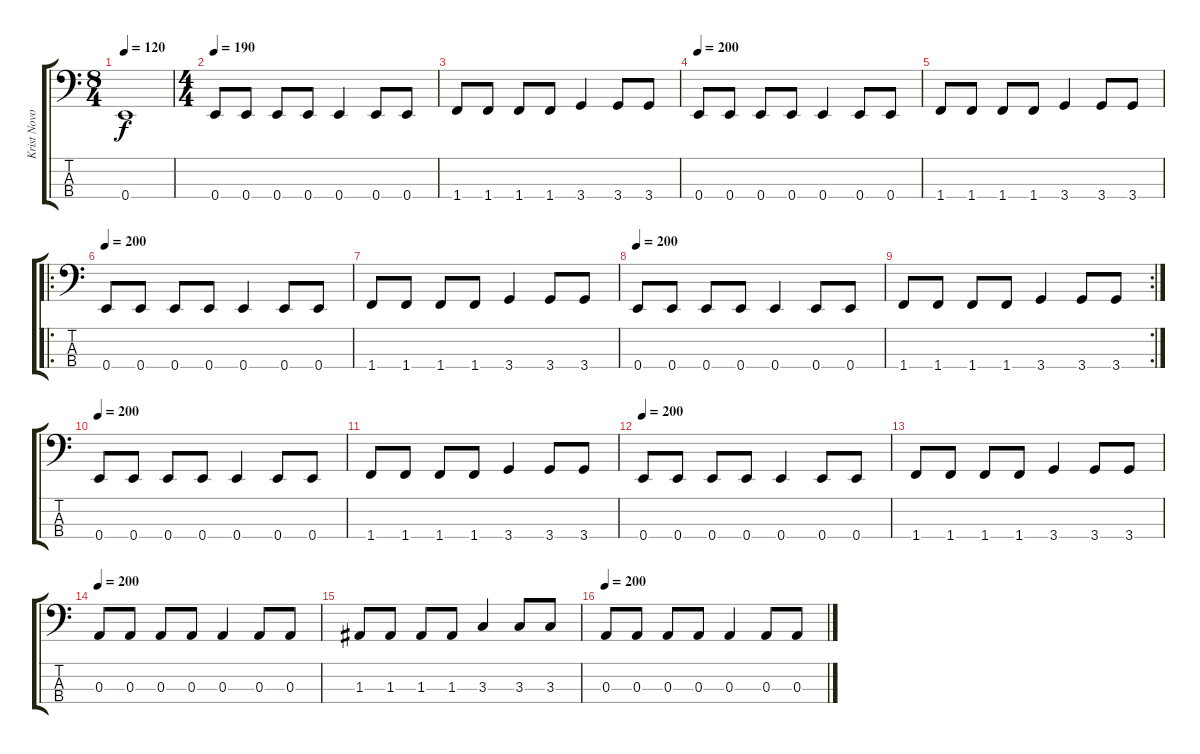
\track ("Krist Novoselic" "Krist Novo") {instrument electricbasspick}
\staff {score tabs}
\tuning (G2 D2 A1 E1) {hide}
\ts (8 4)
\tempo 120
\clef f4
\ks c
0.4.1{dy f} |
\ts (4 4)
\tempo 190
0.4.8 0.4.8 0.4.8 0.4.8 0.4.4 0.4.8 0.4.8 |
1.4.8 1.4.8 1.4.8 1.4.8 3.4.4 3.4.8 3.4.8 |
\tempo 200
0.4.8 0.4.8 0.4.8 0.4.8 0.4.4 0.4.8 0.4.8 |
1.4.8 1.4.8 1.4.8 1.4.8 3.4.4 3.4.8 3.4.8 |
\ro
\tempo 200
0.4.8 0.4.8 0.4.8 0.4.8 0.4.4 0.4.8 0.4.8 |
1.4.8 1.4.8 1.4.8 1.4.8 3.4.4 3.4.8 3.4.8 |
\tempo 200
0.4.8 0.4.8 0.4.8 0.4.8 0.4.4 0.4.8 0.4.8 |
\rc 2
1.4.8 1.4.8 1.4.8 1.4.8 3.4.4 3.4.8 3.4.8 |
\tempo 200
0.4.8 0.4.8 0.4.8 0.4.8 0.4.4 0.4.8 0.4.8 |
1.4.8 1.4.8 1.4.8 1.4.8 3.4.4 3.4.8 3.4.8 |
\tempo 200
0.4.8 0.4.8 0.4.8 0.4.8 0.4.4 0.4.8 0.4.8 |
1.4.8 1.4.8 1.4.8 1.4.8 3.4.4 3.4.8 3.4.8 |
\tempo 200
0.3.8 0.3.8 0.3.8 0.3.8 0.3.4 0.3.8 0.3.8 |
1.3.8 1.3.8 1.3.8 1.3.8 3.3.4 3.3.8 3.3.8 |
\tempo 200
0.3.8 0.3.8 0.3.8 0.3.8 0.3.4 0.3.8 0.3.8
